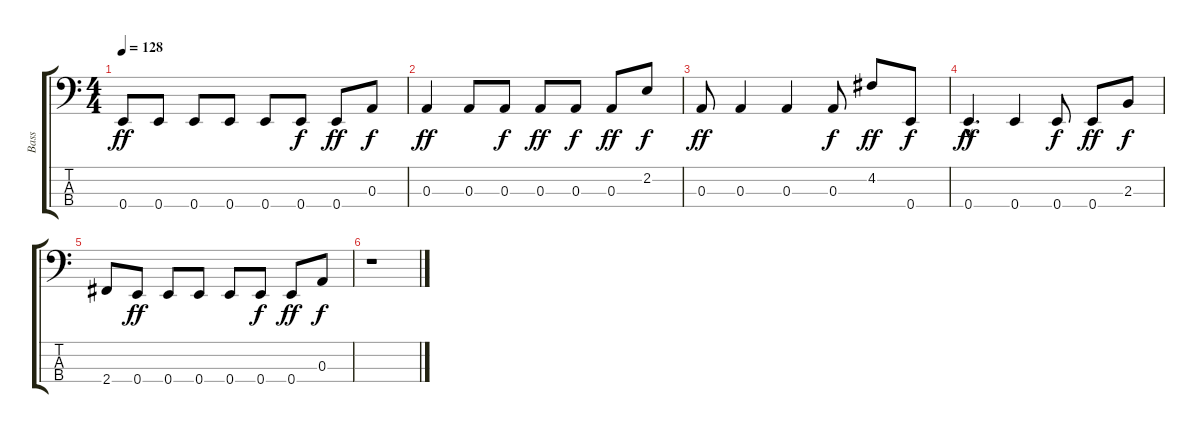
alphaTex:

\track ("Bass" "Bass") {instrument electricbasspick}
\staff {score tabs}
\tuning (G2 D2 A1 E1) {hide}
\ts (4 4)
\tempo 128
\clef f4
\ks c
0.4.8{dy ff} 0.4.8 0.4.8 0.4.8 0.4.8 0.4.8{dy f} 0.4.8{dy ff} 0.3.8{dy f} |
0.3.4{dy ff} 0.3.8 0.3.8{dy f} 0.3.8{dy ff} 0.3.8{dy f} 0.3.8{dy ff} 2.2.8{dy f} |
0.3.8{dy ff} 0.3.4 0.3.4 0.3.8{dy f} 4.2.8{dy ff} 0.4.8{dy f} |
0.4{hac}.4{d dy ff} 0.4.4 0.4.8{dy f} 0.4.8{dy ff} 2.3.8{dy f} |
2.4.8 0.4.8{dy ff} 0.4.8 0.4.8 0.4.8 0.4.8{dy f} 0.4.8{dy ff} 0.3.8{dy f} |
r.1
